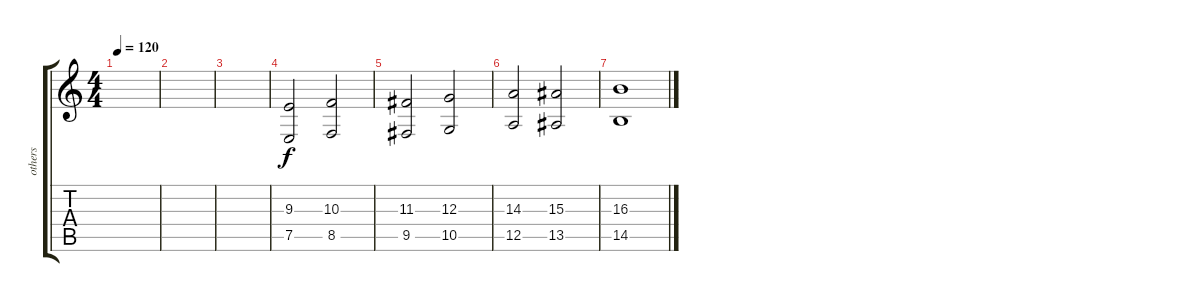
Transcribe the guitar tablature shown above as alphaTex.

\track ("others" "others") {instrument accordion}
\staff {score tabs}
\tuning (E4 B3 G3 D3 A2 E2) {hide}
\ts (4 4)
\tempo 120
\clef g2
\ks c
|
|
|
(9.3 7.5).2 (10.3 8.5).2 |
(11.3 9.5).2 (12.3 10.5).2 |
(14.3 12.5).2 (15.3 13.5).2 |
(16.3 14.5).1
